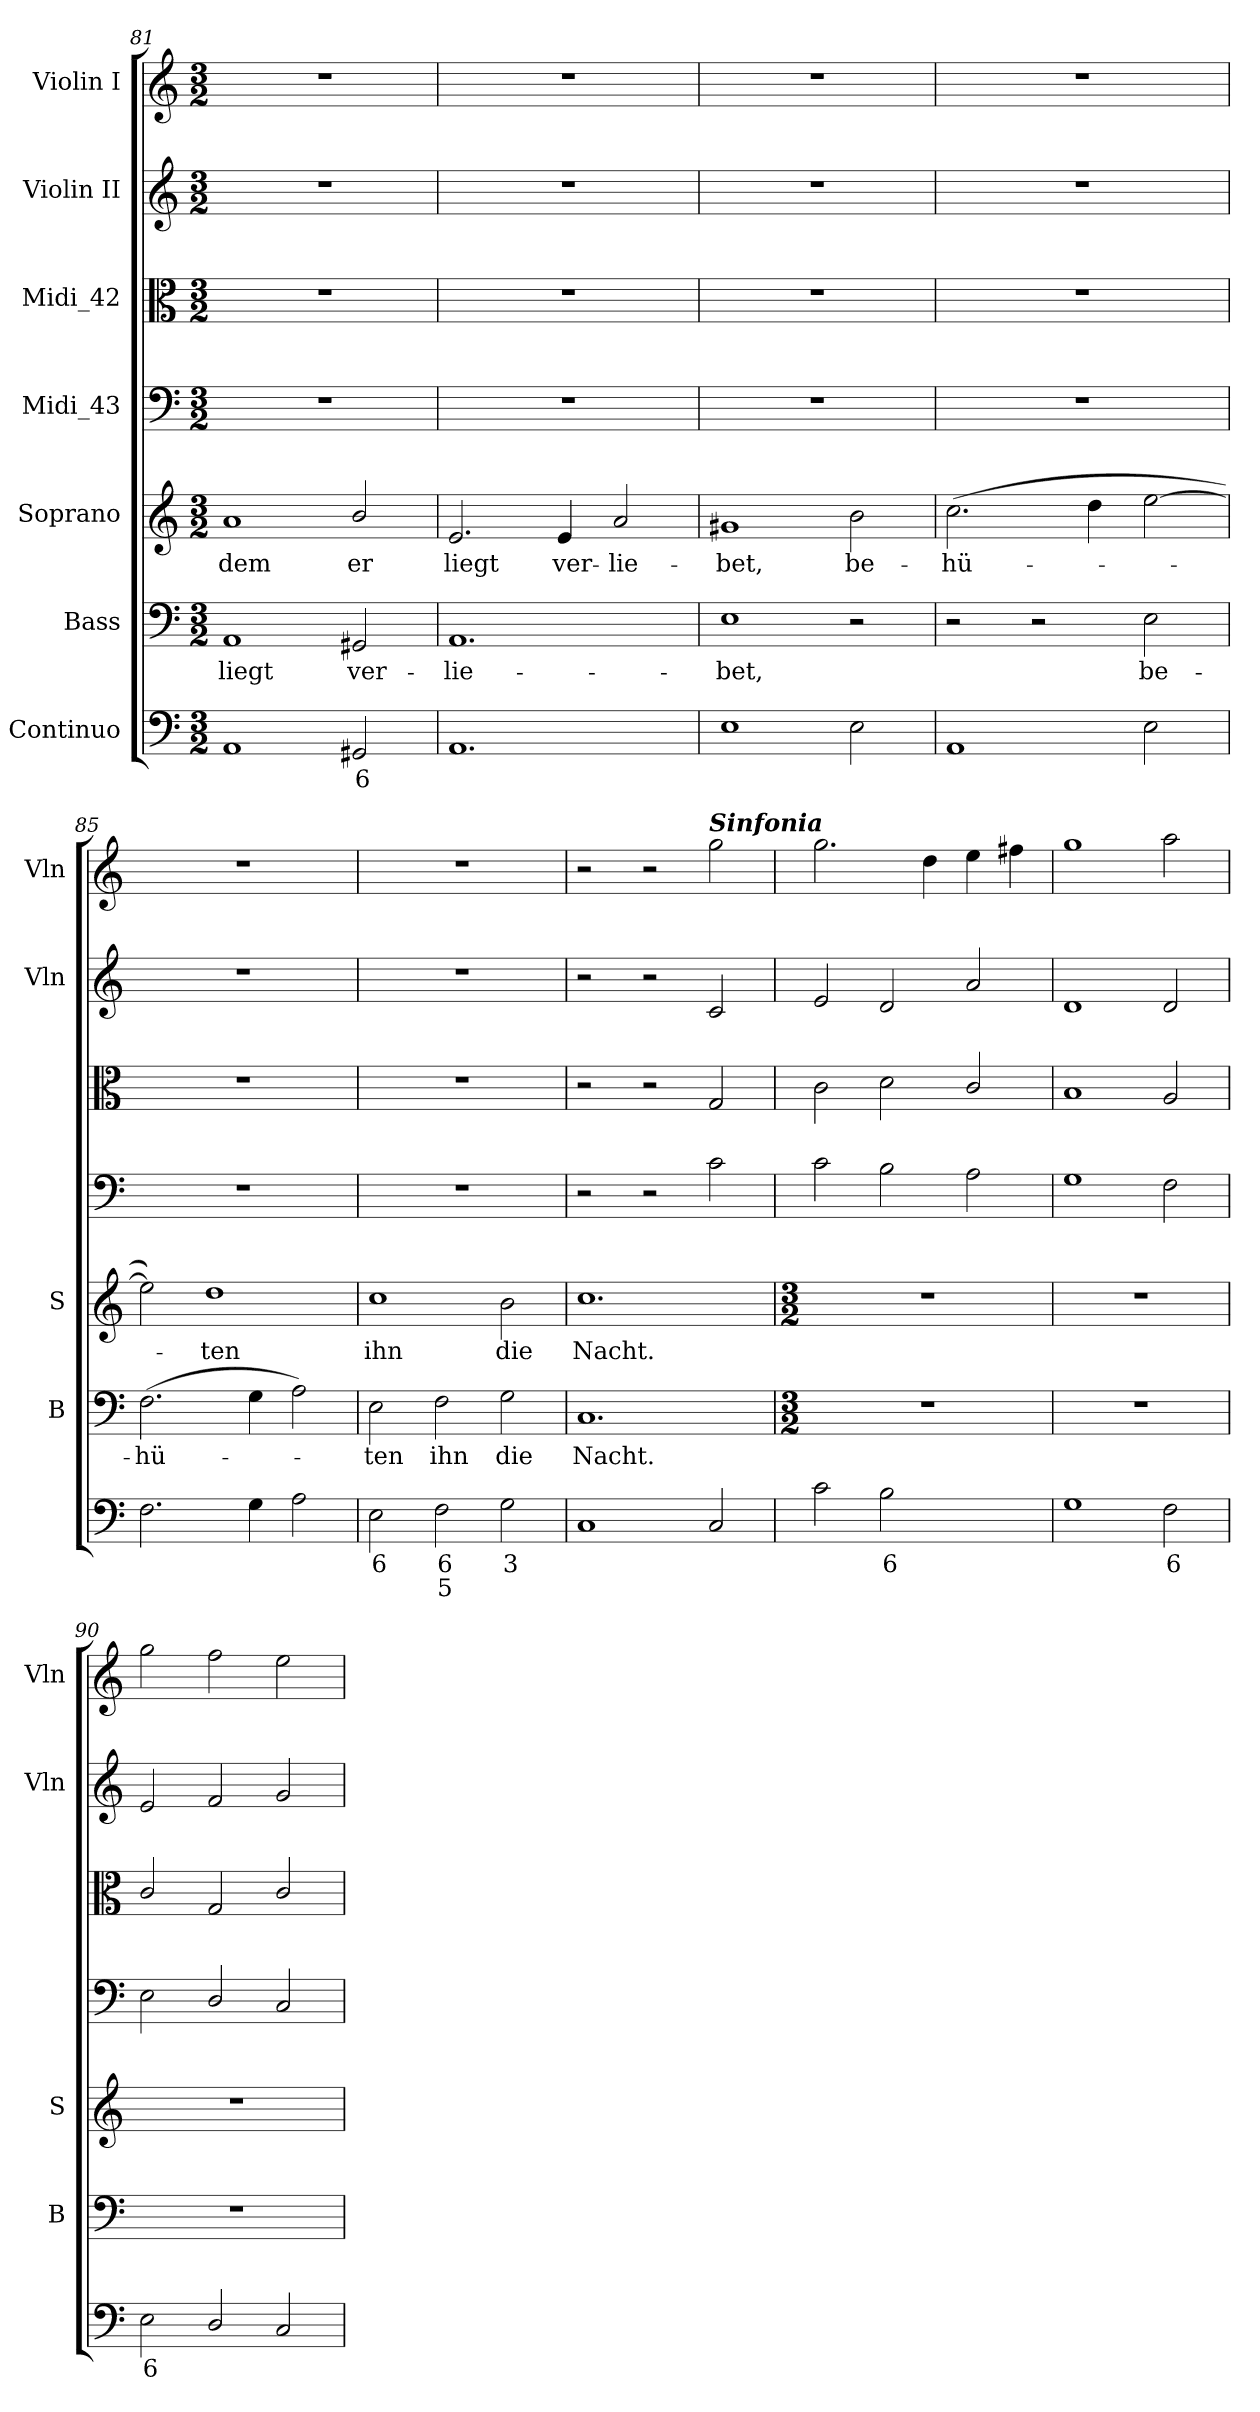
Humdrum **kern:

**kern	**text	**text	**kern	**text	**kern	**text	**kern	**kern	**kern	**kern
*part7	*part7	*part7	*part6	*part6	*part5	*part5	*part4	*part3	*part2	*part1
*staff7	*staff7	*staff7	*staff6	*staff6	*staff5	*staff5	*staff4	*staff3	*staff2	*staff1
*I"Continuo	*	*	*I"Bass	*	*I"Soprano	*	*I"Midi_43	*I"Midi_42	*I"Violin II	*I"Violin I
*	*	*	*I'B	*	*I'S	*	*	*	*I'Vln	*I'Vln
*clefF4	*	*	*clefF4	*	*clefG2	*	*clefF4	*clefC3	*clefG2	*clefG2
*k[]	*	*	*k[]	*	*k[]	*	*k[]	*k[]	*k[]	*k[]
*C:	*	*	*C:	*	*C:	*	*C:	*C:	*C:	*C:
*M3/2	*	*	*M3/2	*	*M3/2	*	*M3/2	*M3/2	*M3/2	*M3/2
=81	=81	=81	=81	=81	=81	=81	=81	=81	=81	=81
!	!	!	!	!LO:LY:b	!	!LO:LY:b	!LO:N:vis=1	!LO:N:vis=1	!LO:N:vis=1	!LO:N:vis=1
1AA	.	.	1AA	liegt	1a	-dem	1.r	1.r	1.r	1.r
!	!LO:LY:b	!	!	!LO:LY:b	!	!LO:LY:b	!	!	!	!
2GG#X	6	.	2GG#X	ver-	2b/	er	.	.	.	.
=82	=82	=82	=82	=82	=82	=82	=82	=82	=82	=82
!	!	!	!	!LO:LY:b	!	!LO:LY:b	!LO:N:vis=1	!LO:N:vis=1	!LO:N:vis=1	!LO:N:vis=1
1.AA	.	.	1.AA	-lie-	2.e	liegt	1.r	1.r	1.r	1.r
!	!	!	!	!	!	!LO:LY:b	!	!	!	!
.	.	.	.	.	4e	ver-	.	.	.	.
!	!	!	!	!	!	!LO:LY:b	!	!	!	!
.	.	.	.	.	2a	-lie-	.	.	.	.
=83	=83	=83	=83	=83	=83	=83	=83	=83	=83	=83
!	!	!	!	!LO:LY:b	!	!LO:LY:b	!LO:N:vis=1	!LO:N:vis=1	!LO:N:vis=1	!LO:N:vis=1
1E	.	.	1E	-bet,	1g#X	-bet,	1.r	1.r	1.r	1.r
!	!	!	!	!	!	!LO:LY:b	!	!	!	!
2E	.	.	2r	.	2b	be-	.	.	.	.
=84	=84	=84	=84	=84	=84	=84	=84	=84	=84	=84
!	!	!	!	!	!	!LO:LY:b	!LO:N:vis=1	!LO:N:vis=1	!LO:N:vis=1	!LO:N:vis=1
1AA	.	.	2r	.	(>2.cc	-hü-	1.r	1.r	1.r	1.r
.	.	.	2r	.	.	.	.	.	.	.
.	.	.	.	.	4dd	.	.	.	.	.
!	!	!	!	!LO:LY:b	!	!	!	!	!	!
2E	.	.	2E	be-	[2ee	.	.	.	.	.
=85	=85	=85	=85	=85	=85	=85	=85	=85	=85	=85
!	!	!	!	!LO:LY:b	!	!	!LO:N:vis=1	!LO:N:vis=1	!LO:N:vis=1	!LO:N:vis=1
2.F	.	.	(>2.F	-hü-	2ee])	.	1.r	1.r	1.r	1.r
!	!	!	!	!	!	!LO:LY:b	!	!	!	!
.	.	.	.	.	1dd	ten	.	.	.	.
4G	.	.	4G	.	.	.	.	.	.	.
2A	.	.	2A)	.	.	.	.	.	.	.
=86	=86	=86	=86	=86	=86	=86	=86	=86	=86	=86
!	!LO:LY:b	!	!	!LO:LY:b	!	!LO:LY:b	!LO:N:vis=1	!LO:N:vis=1	!LO:N:vis=1	!LO:N:vis=1
2E	6	.	2E	ten	1cc	ihn	1.r	1.r	1.r	1.r
!	!LO:LY:b	!LO:LY:b	!	!LO:LY:b	!	!	!	!	!	!
2F	6	5	2F	ihn	.	.	.	.	.	.
!	!LO:LY:b	!	!	!LO:LY:b	!	!LO:LY:b	!	!	!	!
2G	3	.	2G	die	2b	die	.	.	.	.
=87	=87	=87	=87	=87	=87	=87	=87	=87	=87	=87
!	!	!	!	!LO:LY:b	!	!LO:LY:b	!	!	!	!
1C	.	.	1.C	Nacht.	1.cc	Nacht.	2r	2r	2r	2r
.	.	.	.	.	.	.	2r	2r	2r	2r
!	!	!	!	!	!	!	!	!	!	!LO:TX:a:Bi:t=Sinfonia
2C	.	.	.	.	.	.	2c	2G	2c	2gg
!!LO:LB:g=z
=88	=88	=88	=88	=88	=88	=88	=88	=88	=88	=88
*	*	*	*M3/2	*	*M3/2	*	*	*	*	*
2c	.	.	1.r	.	1.r	.	2c	2c	2e	2.gg
!	!LO:LY:b	!	!	!	!	!	!	!	!	!
2B	6	.	.	.	.	.	2B	2d	2d	.
.	.	.	.	.	.	.	.	.	.	4dd
!	!LO:LY:b	!	!	!	!	!	!	!	!	!
[4Ayy	5	.	.	.	.	.	2A	2c/	2a	4ee
!	!LO:LY:b	!	!	!	!	!	!	!	!	!
4Ayy]	6	.	.	.	.	.	.	.	.	4ff#X
=89	=89	=89	=89	=89	=89	=89	=89	=89	=89	=89
1G	.	.	1.r	.	1.r	.	1G	1B	1d	1gg
!	!LO:LY:b	!	!	!	!	!	!	!	!	!
2F	6	.	.	.	.	.	2F	2A	2d	2aa
=90	=90	=90	=90	=90	=90	=90	=90	=90	=90	=90
!	!LO:LY:b	!	!	!	!	!	!	!	!	!
2E	6	.	1.r	.	1.r	.	2E	2c/	2e	2gg
2D/	.	.	.	.	.	.	2D/	2G	2f	2ff
2C	.	.	.	.	.	.	2C	2c/	2g	2ee
=	=	=	=	=	=	=	=	=	=	=
*-	*-	*-	*-	*-	*-	*-	*-	*-	*-	*-
